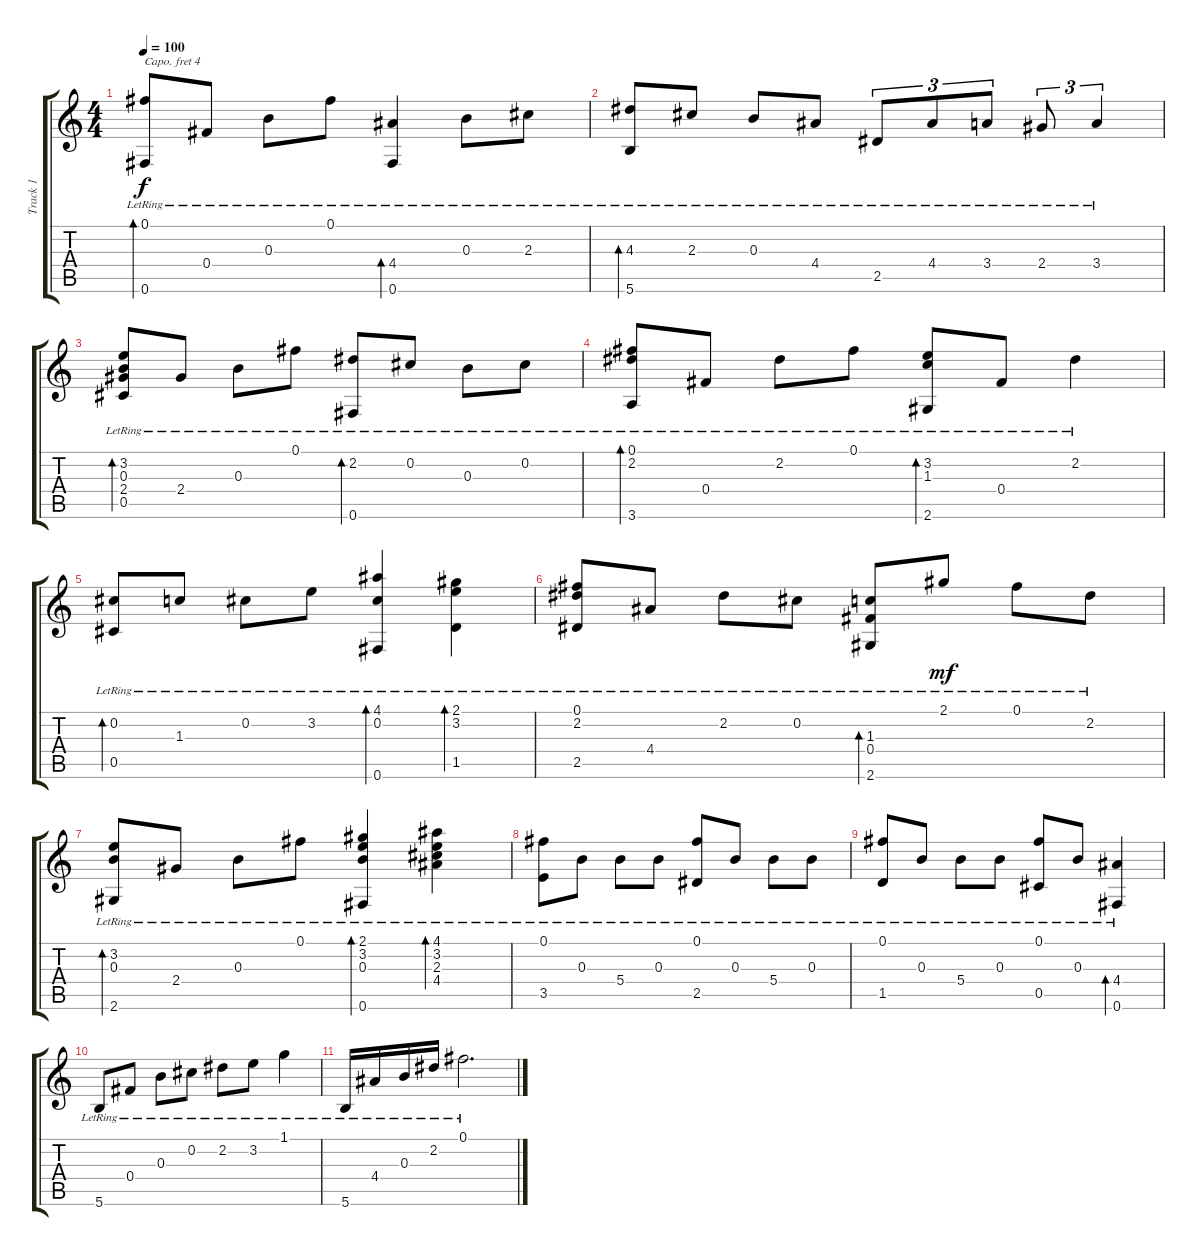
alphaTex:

\track ("Track 1" "Track 1") {instrument acousticguitarnylon}
\staff {score tabs}
\capo 4
\tuning (D4 A3 G3 D3 A2 D2) {hide}
\ts (4 4)
\tempo 100
\clef g2
\ks c
(0.1{lr} 0.6{lr}).8{bd 480 dy f} 0.4{lr}.8 0.3{lr}.8 0.1{lr}.8 (4.4{lr} 0.6{lr}).4{bd 480} 0.3{lr}.8 2.3{lr}.8 |
(4.3{lr} 5.6{lr}).8{bd 240} 2.3{lr}.8 0.3{lr}.8 4.4{lr}.8 2.5{lr}.8{tu (3 2)} 4.4{lr}.8{tu (3 2)} 3.4{lr}.8{tu (3 2)} 2.4{lr}.8{tu (3 2)} 3.4{lr}.4{tu (3 2)} |
(3.2{lr} 0.3{lr} 2.4{lr} 0.5{lr}).8{bd 240} 2.4{lr}.8 0.3{lr}.8 0.1{lr}.8 (2.2{lr} 0.6{lr}).8{bd 240} 0.2{lr}.8 0.3{lr}.8 0.2{lr}.8 |
(0.1{lr} 2.2{lr} 3.6{lr}).8{bd 480} 0.4{lr}.8 2.2{lr}.8 0.1{lr}.8 (3.2{lr} 1.3{lr} 2.6{lr}).8{bd 480} 0.4{lr}.8 2.2{lr}.4 |
(0.2{lr} 0.5{lr}).8{bd 480} 1.3{lr}.8 0.2{lr}.8 3.2{lr}.8 (4.1{lr} 0.2{lr} 0.6{lr}).4{bd 480} (2.1{lr} 3.2{lr} 1.5{lr}).4{bd 480} |
(0.1{lr} 2.2{lr} 2.5{lr}).8 4.4{lr}.8 2.2{lr}.8 0.2{lr}.8 (1.3{lr} 0.4{lr} 2.6{lr}).8{bd 480} 2.1{lr}.8{dy mf} 0.1{lr}.8 2.2{lr}.8 |
(3.2{lr} 0.3{lr} 2.6{lr}).8{bd 480} 2.4{lr}.8 0.3{lr}.8 0.1{lr}.8 (2.1{lr} 3.2{lr} 0.3{lr} 0.6{lr}).4{bd 480} (4.1{lr} 3.2{lr} 2.3{lr} 4.4{lr}).4{bd 480} |
(0.1{lr} 3.5{lr}).8 0.3{lr}.8 5.4{lr}.8 0.3{lr}.8 (0.1{lr} 2.5{lr}).8 0.3{lr}.8 5.4{lr}.8 0.3{lr}.8 |
(0.1{lr} 1.5{lr}).8 0.3{lr}.8 5.4{lr}.8 0.3{lr}.8 (0.1{lr} 0.5{lr}).8 0.3{lr}.8 (4.4{lr} 0.6{lr}).4{bd 480} |
5.6{lr}.8 0.4{lr}.8 0.3{lr}.8 0.2{lr}.8 2.2{lr}.8 3.2{lr}.8 1.1{lr}.4 |
5.6{lr}.16 4.4{lr}.16 0.3{lr}.16 2.2{lr}.16 0.1{lr}.2{d}
